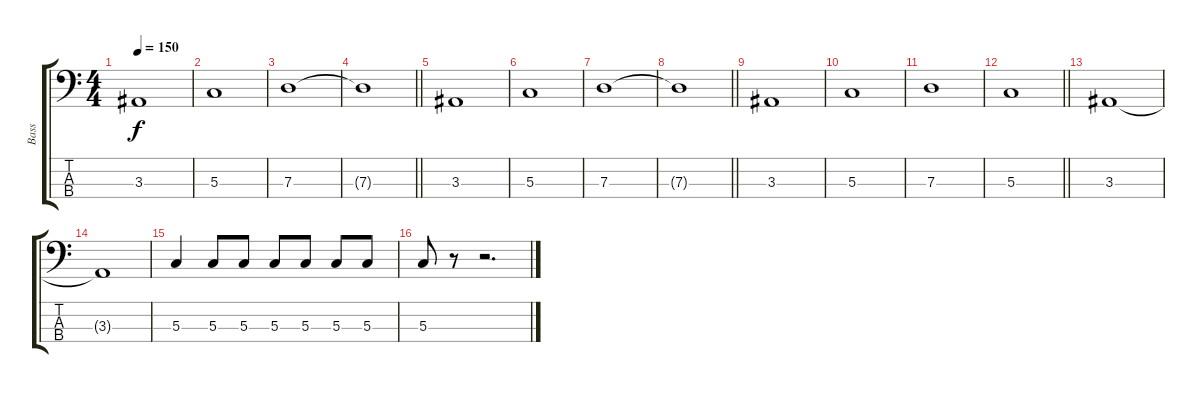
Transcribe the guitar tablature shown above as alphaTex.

\track ("Bass" "Bass") {instrument electricbassfinger}
\staff {score tabs}
\tuning (F2 C2 G1 D1) {hide}
\ts (4 4)
\tempo 150
\clef f4
\ks c
3.3.1{dy f instrument electricbassfinger} |
5.3.1 |
7.3.1 |
\barLineRight lightlight
7.3{t}.1 |
3.3.1 |
5.3.1 |
7.3.1 |
\barLineRight lightlight
7.3{t}.1 |
3.3.1 |
5.3.1 |
7.3.1 |
\barLineRight lightlight
5.3.1 |
3.3.1 |
3.3{t}.1 |
5.3.4 5.3.8 5.3.8 5.3.8 5.3.8 5.3.8 5.3.8 |
5.3.8 r.8 r.2{d}
